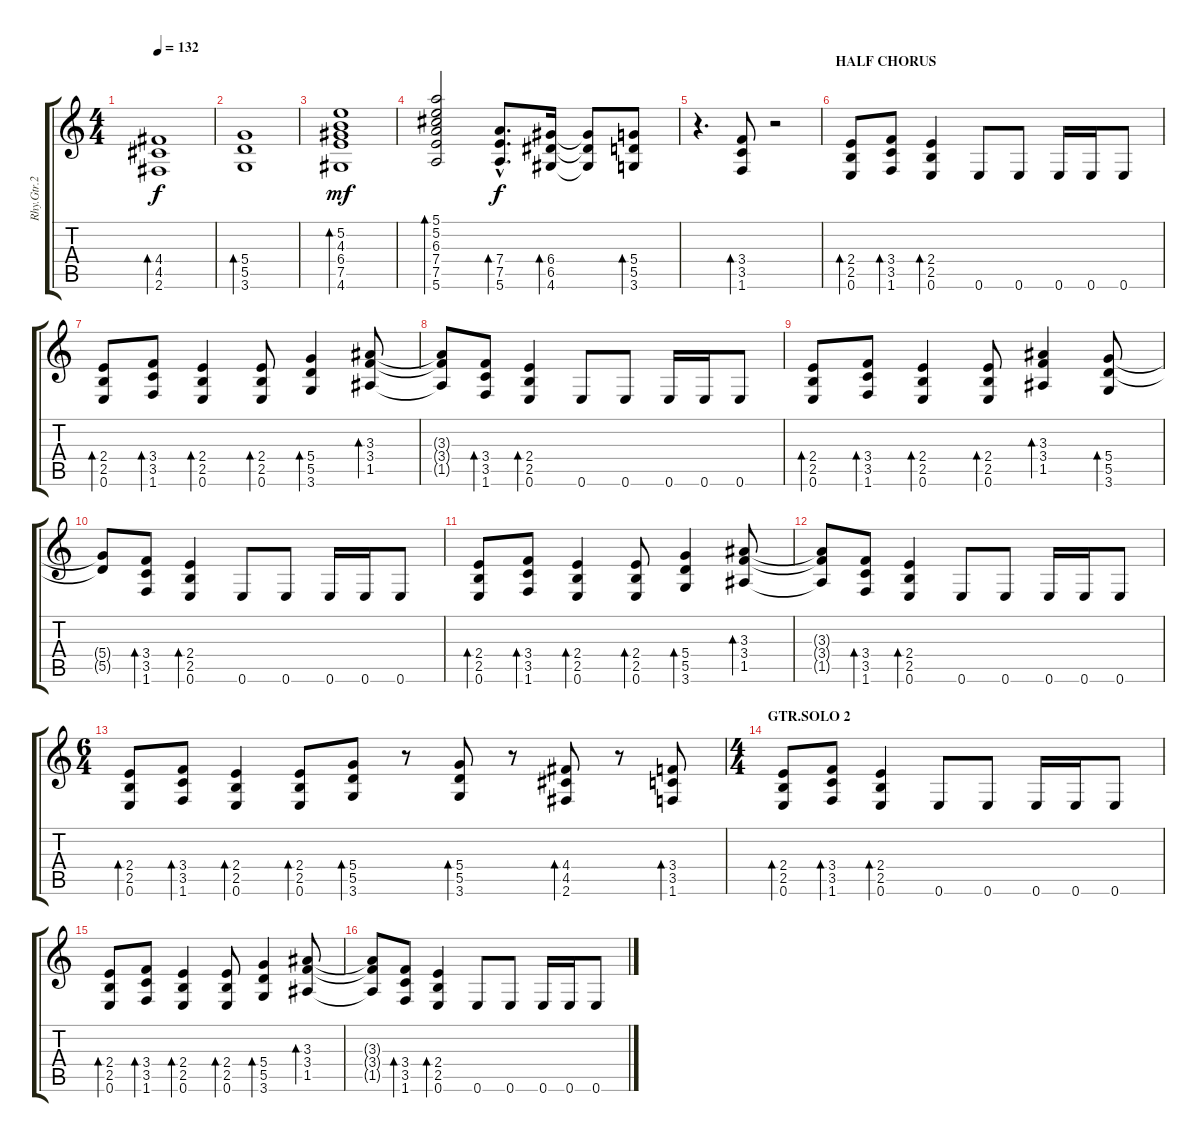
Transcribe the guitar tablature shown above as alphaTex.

\track ("Rhy.Gtr.2" "Rhy.Gtr.2") {instrument distortionguitar}
\staff {score tabs}
\tuning (E4 B3 G3 D3 A2 E2) {hide}
\ts (4 4)
\tempo 132
\clef g2
\ks c
(4.4 4.5 2.6).1{bd 60 dy f} |
(5.4 5.5 3.6).1{bd 60} |
(5.2 4.3 6.4 7.5 4.6).1{bd 60 dy mf} |
(5.1 5.2 6.3 7.4 7.5 5.6).2{bd 60} (7.4{hac} 7.5{hac} 5.6{hac}).8{d bd 60 dy f} (6.4 6.5 4.6).16{bd 30} (6.4{t} 6.5{t} 4.6{t}).8 (5.4 5.5 3.6).8{bd 60} |
r.4{d} (3.4 3.5 1.6).8{bd 60} r.2 |
\section ("" "HALF CHORUS")
(2.4 2.5 0.6).8{bd 30} (3.4 3.5 1.6).8{bd 30} (2.4 2.5 0.6).4{bd 30} 0.6.8 0.6.8 0.6.16 0.6.16 0.6.8 |
(2.4 2.5 0.6).8{bd 30} (3.4 3.5 1.6).8{bd 30} (2.4 2.5 0.6).4{bd 30} (2.4 2.5 0.6).8{bd 30} (5.4 5.5 3.6).4{bd 30} (3.3 3.4 1.5).8{bd 60} |
(3.3{t} 3.4{t} 1.5{t}).8 (3.4 3.5 1.6).8{bd 60} (2.4 2.5 0.6).4{bd 30} 0.6.8 0.6.8 0.6.16 0.6.16 0.6.8 |
(2.4 2.5 0.6).8{bd 30} (3.4 3.5 1.6).8{bd 30} (2.4 2.5 0.6).4{bd 30} (2.4 2.5 0.6).8{bd 30} (3.3 3.4 1.5).4{bd 30} (5.4 5.5 3.6).8{bd 60} |
(5.4{t} 5.5{t}).8 (3.4 3.5 1.6).8{bd 60} (2.4 2.5 0.6).4{bd 30} 0.6.8 0.6.8 0.6.16 0.6.16 0.6.8 |
(2.4 2.5 0.6).8{bd 30} (3.4 3.5 1.6).8{bd 30} (2.4 2.5 0.6).4{bd 30} (2.4 2.5 0.6).8{bd 30} (5.4 5.5 3.6).4{bd 30} (3.3 3.4 1.5).8{bd 60} |
(3.3{t} 3.4{t} 1.5{t}).8 (3.4 3.5 1.6).8{bd 60} (2.4 2.5 0.6).4{bd 30} 0.6.8 0.6.8 0.6.16 0.6.16 0.6.8 |
\ts (6 4)
(2.4 2.5 0.6).8{bd 30} (3.4 3.5 1.6).8{bd 30} (2.4 2.5 0.6).4{bd 30} (2.4 2.5 0.6).8{bd 60} (5.4 5.5 3.6).8{bd 30} r.8 (5.4 5.5 3.6).8{bd 30} r.8 (4.4 4.5 2.6).8{bd 30} r.8 (3.4 3.5 1.6).8{bd 60} |
\ts (4 4)
\section ("" "GTR.SOLO 2")
(2.4 2.5 0.6).8{bd 30} (3.4 3.5 1.6).8{bd 30} (2.4 2.5 0.6).4{bd 30} 0.6.8 0.6.8 0.6.16 0.6.16 0.6.8 |
(2.4 2.5 0.6).8{bd 30} (3.4 3.5 1.6).8{bd 30} (2.4 2.5 0.6).4{bd 30} (2.4 2.5 0.6).8{bd 30} (5.4 5.5 3.6).4{bd 30} (3.3 3.4 1.5).8{bd 60} |
(3.3{t} 3.4{t} 1.5{t}).8 (3.4 3.5 1.6).8{bd 60} (2.4 2.5 0.6).4{bd 30} 0.6.8 0.6.8 0.6.16 0.6.16 0.6.8
